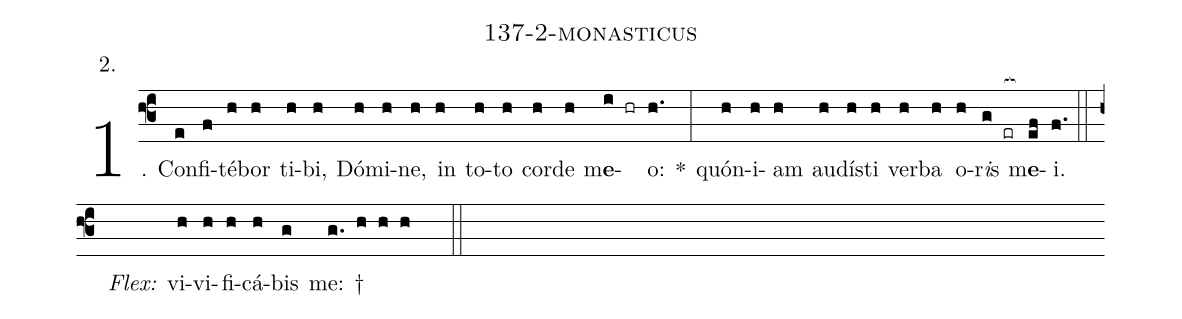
name: 137-2-monasticus;
annotation: 2.;
%%
(f3)1. Con(e)fi(f)té(h)bor(h) ti(h)bi,(h) Dó(h)mi(h)ne,(h) in(h) to(h)to(h) cor(h)de(h) m<b>e</b>(i hr)o:(h.) *(:) quón(h)i(h)am(h) au(h)dís(h)ti(h) ver(h)ba(h) o(h)r<i>i</i>s(g er[ocb:1{]) m<b>e</b>(ef[ocb:0}])i.(f.) (::)
<i>Flex:</i>()  vi(h)vi(h)fi(h)cá(h)bis(g) me: †(g. h h h  ::)
